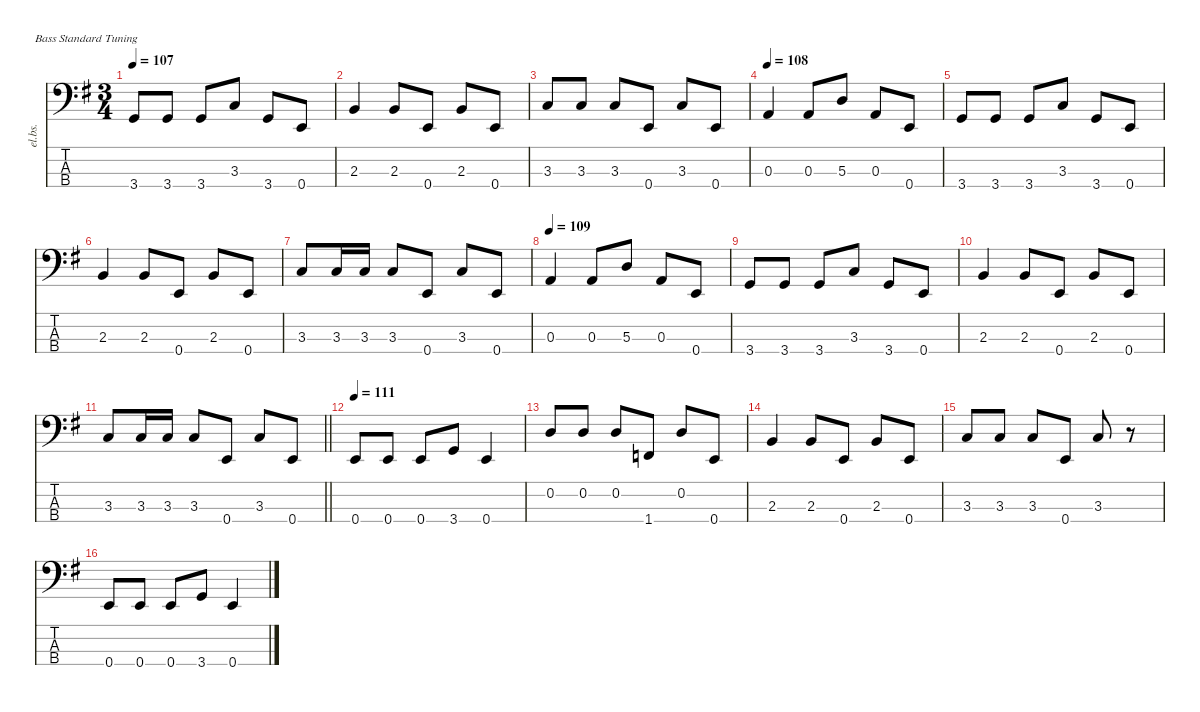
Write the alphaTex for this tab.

\defaultSystemsLayout 4
\hideDynamics
\bracketExtendMode nobrackets
\otherSystemsTrackNameOrientation horizontal
\track ("Jason Newsted" "el.bs.") {defaultSystemsLayout 8 instrument electricbasspick}
\staff {score tabs}
\tuning (G2 D2 A1 E1)
\ts (3 4)
\tempo 107
\clef f4
\ks eminor
3.4{acc forcenatural}.8{dy f beam Up} 3.4{acc forcenatural}.8{beam Up} 3.4{acc forcenatural}.8{beam Up} 3.3{acc forcenatural}.8{beam Up} 3.4{acc forcenatural}.8{beam Up} 0.4{acc forcenatural}.8{beam Up} |
2.3{acc forcenatural}.4{beam Up} 2.3{acc forcenatural}.8{beam Up} 0.4{acc forcenatural}.8{beam Up} 2.3{acc forcenatural}.8{beam Up} 0.4{acc forcenatural}.8{beam Up} |
3.3{acc forcenatural}.8{beam Up} 3.3{acc forcenatural}.8{beam Up} 3.3{acc forcenatural}.8{beam Up} 0.4{acc forcenatural}.8{beam Up} 3.3{acc forcenatural}.8{beam Up} 0.4{acc forcenatural}.8{beam Up} |
\tempo 108
0.3{acc forcenatural}.4{beam Up} 0.3{acc forcenatural}.8{beam Up} 5.3{acc forcenatural}.8{beam Up} 0.3{acc forcenatural}.8{beam Up} 0.4{acc forcenatural}.8{beam Up} |
3.4{acc forcenatural}.8{beam Up} 3.4{acc forcenatural}.8{beam Up} 3.4{acc forcenatural}.8{beam Up} 3.3{acc forcenatural}.8{beam Up} 3.4{acc forcenatural}.8{beam Up} 0.4{acc forcenatural}.8{beam Up} |
2.3{acc forcenatural}.4{beam Up} 2.3{acc forcenatural}.8{beam Up} 0.4{acc forcenatural}.8{beam Up} 2.3{acc forcenatural}.8{beam Up} 0.4{acc forcenatural}.8{beam Up} |
3.3{acc forcenatural}.8{beam Up} 3.3{acc forcenatural}.16{beam Up} 3.3{acc forcenatural}.16{beam Up} 3.3{acc forcenatural}.8{beam Up} 0.4{acc forcenatural}.8{beam Up} 3.3{acc forcenatural}.8{beam Up} 0.4{acc forcenatural}.8{beam Up} |
\tempo 109
0.3{acc forcenatural}.4{beam Up} 0.3{acc forcenatural}.8{beam Up} 5.3{acc forcenatural}.8{beam Up} 0.3{acc forcenatural}.8{beam Up} 0.4{acc forcenatural}.8{beam Up} |
3.4{acc forcenatural}.8{beam Up} 3.4{acc forcenatural}.8{beam Up} 3.4{acc forcenatural}.8{beam Up} 3.3{acc forcenatural}.8{beam Up} 3.4{acc forcenatural}.8{beam Up} 0.4{acc forcenatural}.8{beam Up} |
2.3{acc forcenatural}.4{beam Up} 2.3{acc forcenatural}.8{beam Up} 0.4{acc forcenatural}.8{beam Up} 2.3{acc forcenatural}.8{beam Up} 0.4{acc forcenatural}.8{beam Up} |
\barLineRight lightlight
3.3{acc forcenatural}.8{beam Up} 3.3{acc forcenatural}.16{beam Up} 3.3{acc forcenatural}.16{beam Up} 3.3{acc forcenatural}.8{beam Up} 0.4{acc forcenatural}.8{beam Up} 3.3{acc forcenatural}.8{beam Up} 0.4{acc forcenatural}.8{beam Up} |
\tempo 111
0.4{acc forcenatural}.8{beam Up} 0.4{acc forcenatural}.8{beam Up} 0.4{acc forcenatural}.8{beam Up} 3.4{acc forcenatural}.8{beam Up} 0.4{acc forcenatural}.4{beam Up} |
0.2{acc forcenatural}.8{beam Up} 0.2{acc forcenatural}.8{beam Up} 0.2{acc forcenatural}.8{beam Up} 1.4{acc forcenatural}.8{beam Up} 0.2{acc forcenatural}.8{beam Up} 0.4{acc forcenatural}.8{beam Up} |
2.3{acc forcenatural}.4{beam Up} 2.3{acc forcenatural}.8{beam Up} 0.4{acc forcenatural}.8{beam Up} 2.3{acc forcenatural}.8{beam Up} 0.4{acc forcenatural}.8{beam Up} |
3.3{acc forcenatural}.8{beam Up} 3.3{acc forcenatural}.8{beam Up} 3.3{acc forcenatural}.8{beam Up} 0.4{acc forcenatural}.8{beam Up} 3.3{acc forcenatural}.8{beam Up} r.8{beam Up} |
0.4{acc forcenatural}.8{beam Up} 0.4{acc forcenatural}.8{beam Up} 0.4{acc forcenatural}.8{beam Up} 3.4{acc forcenatural}.8{beam Up} 0.4{acc forcenatural}.4{beam Up}
